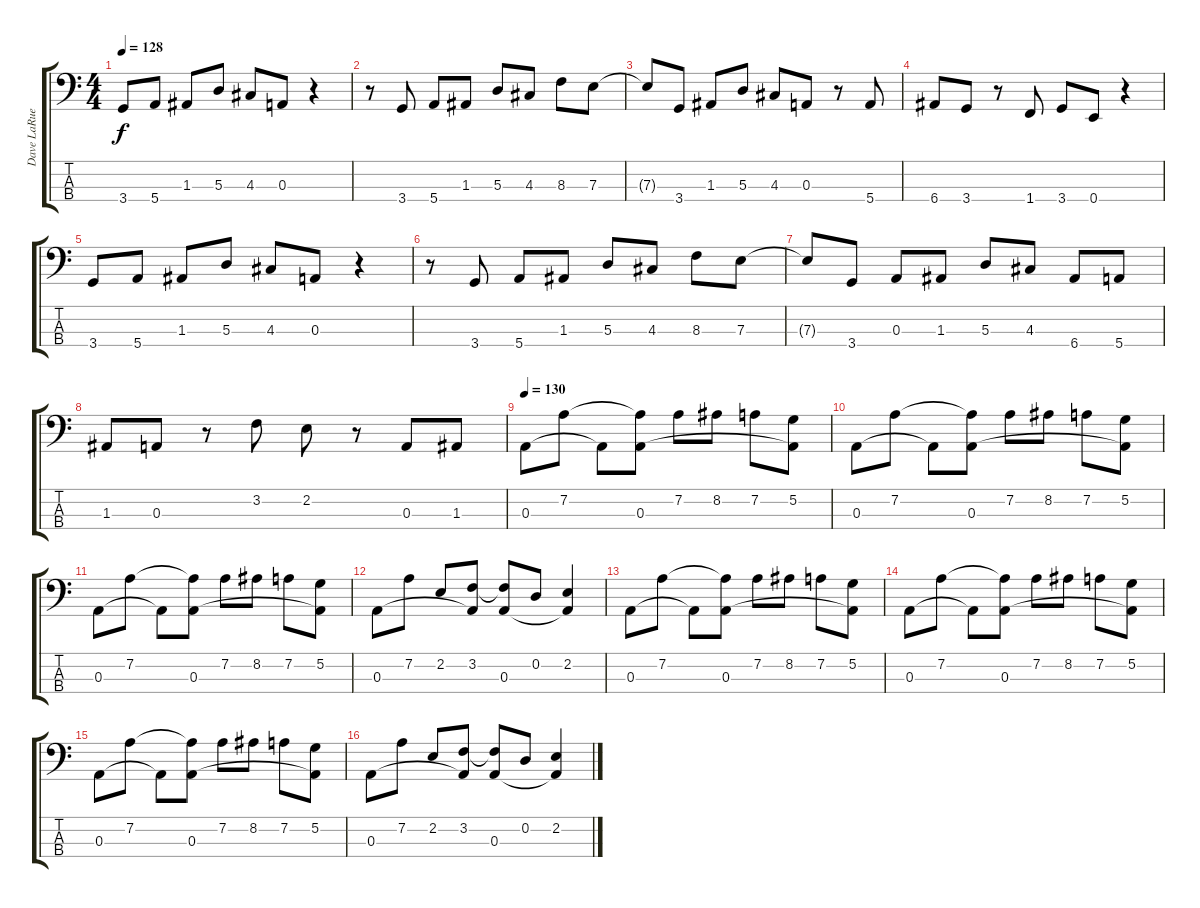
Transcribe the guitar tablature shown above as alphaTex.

\track ("Dave LaRue" "Dave LaRue") {instrument electricbassfinger}
\staff {score tabs}
\tuning (G2 D2 A1 E1) {hide}
\ts (4 4)
\tempo 128
\clef f4
\ks c
3.4.8{dy f} 5.4.8 1.3.8 5.3.8 4.3.8 0.3.8 r.4 |
r.8 3.4.8 5.4.8 1.3.8 5.3.8 4.3.8 8.3.8 7.3.8 |
7.3{t}.8 3.4.8 1.3.8 5.3.8 4.3.8 0.3.8 r.8 5.4.8 |
6.4.8 3.4.8 r.8 1.4.8 3.4.8 0.4.8 r.4 |
3.4.8 5.4.8 1.3.8 5.3.8 4.3.8 0.3.8 r.4 |
r.8 3.4.8 5.4.8 1.3.8 5.3.8 4.3.8 8.3.8 7.3.8 |
7.3{t}.8 3.4.8 0.3.8 1.3.8 5.3.8 4.3.8 6.4.8 5.4.8 |
1.3.8 0.3.8 r.8 3.2.8 2.2.8 r.8 0.3.8 1.3.8 |
\tempo 130
0.3.8 7.2.8 0.3{t}.8 (7.2{t} 0.3).8 7.2.8 8.2.8 7.2.8 (5.2 0.3{t}).8 |
0.3.8 7.2.8 0.3{t}.8 (7.2{t} 0.3).8 7.2.8 8.2.8 7.2.8 (5.2 0.3{t}).8 |
0.3.8 7.2.8 0.3{t}.8 (7.2{t} 0.3).8 7.2.8 8.2.8 7.2.8 (5.2 0.3{t}).8 |
0.3.8 7.2.8 2.2.8 (3.2 0.3{t}).8 (3.2{t} 0.3).8 0.2.8 (2.2 0.3{t}).4 |
0.3.8 7.2.8 0.3{t}.8 (7.2{t} 0.3).8 7.2.8 8.2.8 7.2.8 (5.2 0.3{t}).8 |
0.3.8 7.2.8 0.3{t}.8 (7.2{t} 0.3).8 7.2.8 8.2.8 7.2.8 (5.2 0.3{t}).8 |
0.3.8 7.2.8 0.3{t}.8 (7.2{t} 0.3).8 7.2.8 8.2.8 7.2.8 (5.2 0.3{t}).8 |
0.3.8 7.2.8 2.2.8 (3.2 0.3{t}).8 (3.2{t} 0.3).8 0.2.8 (2.2 0.3{t}).4
